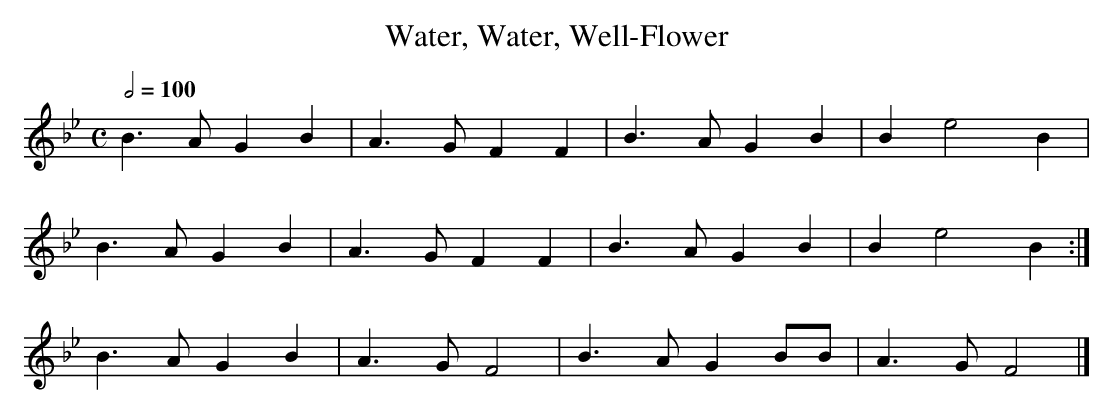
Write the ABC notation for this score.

X:1
T:Water, Water, Well-Flower
M:C
L:1/4
Q:1/2=100
K:Fmix
B>AGB|A>GFF|B>AGB   |B e2 B |
B>AGB|A>GFF|B>AGB   |B e2 B:|
B>AGB|A>GF2|B>AGB/B/|A>GF2 |]
